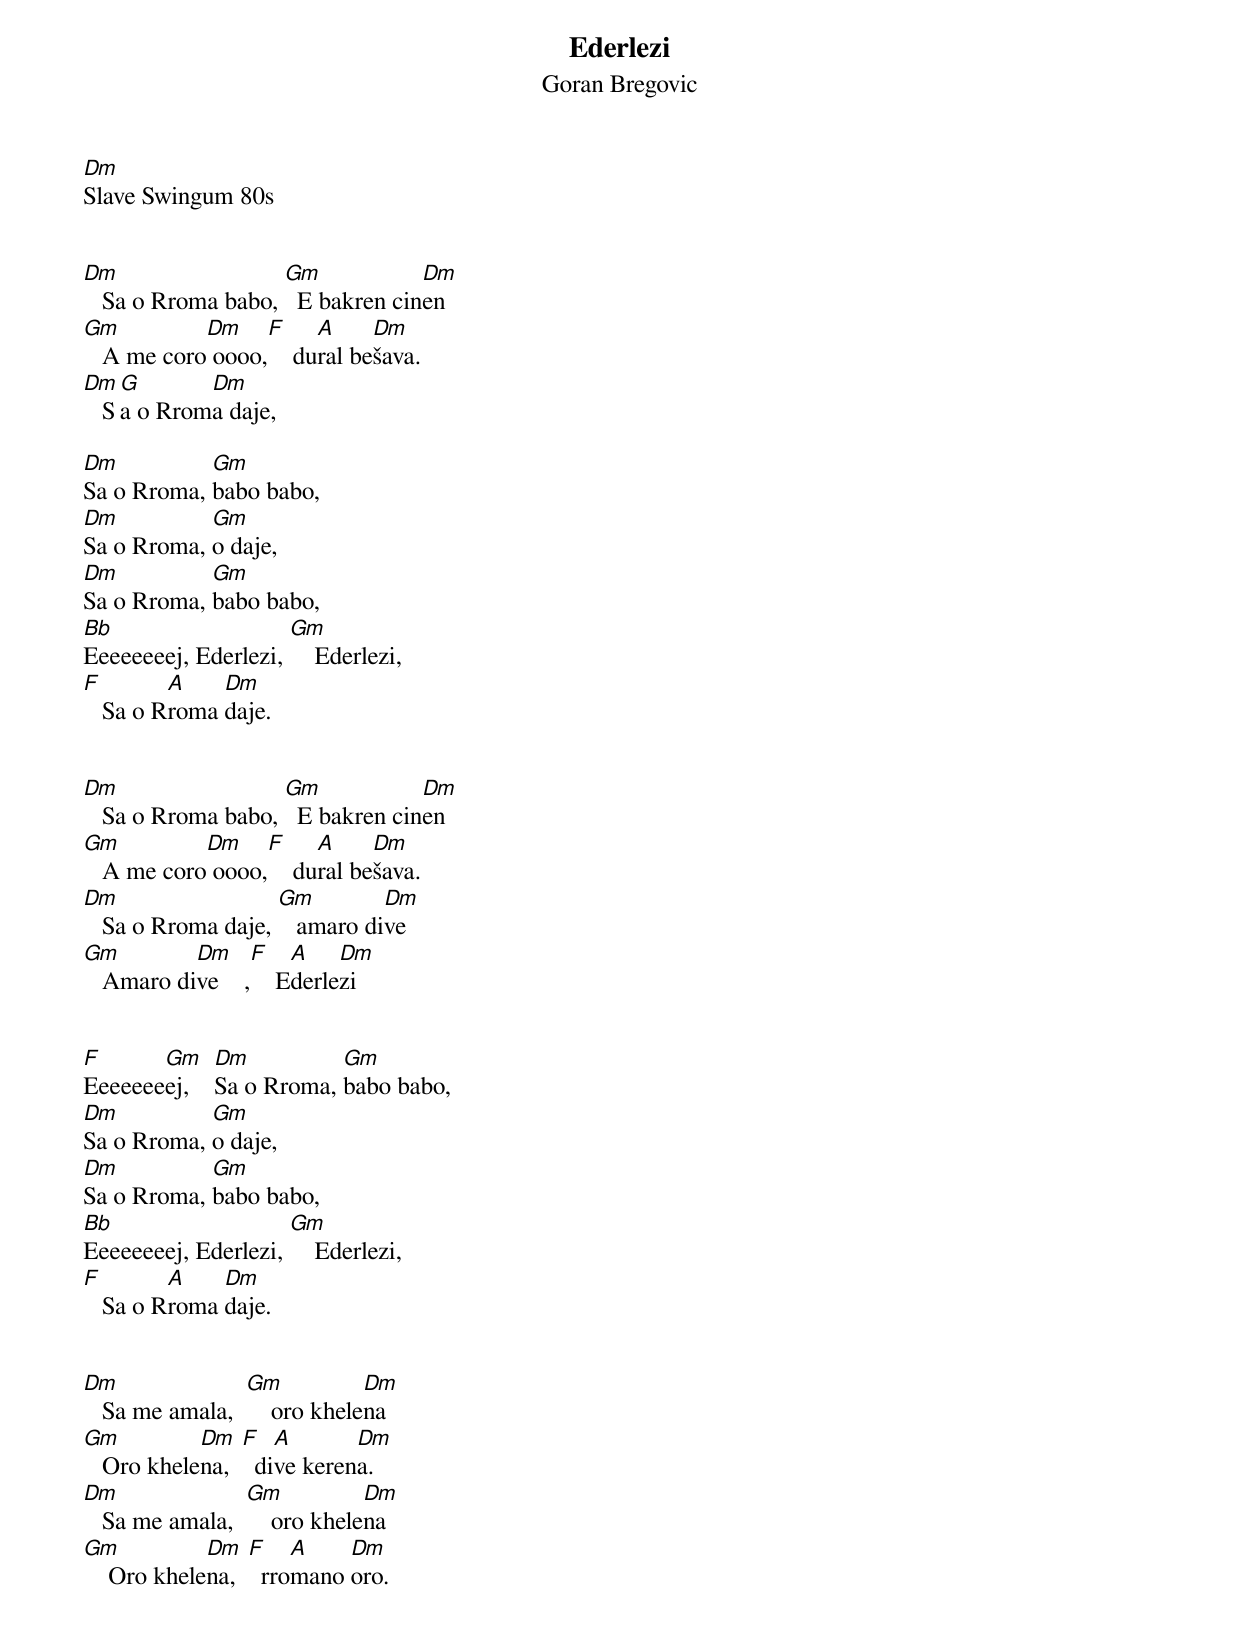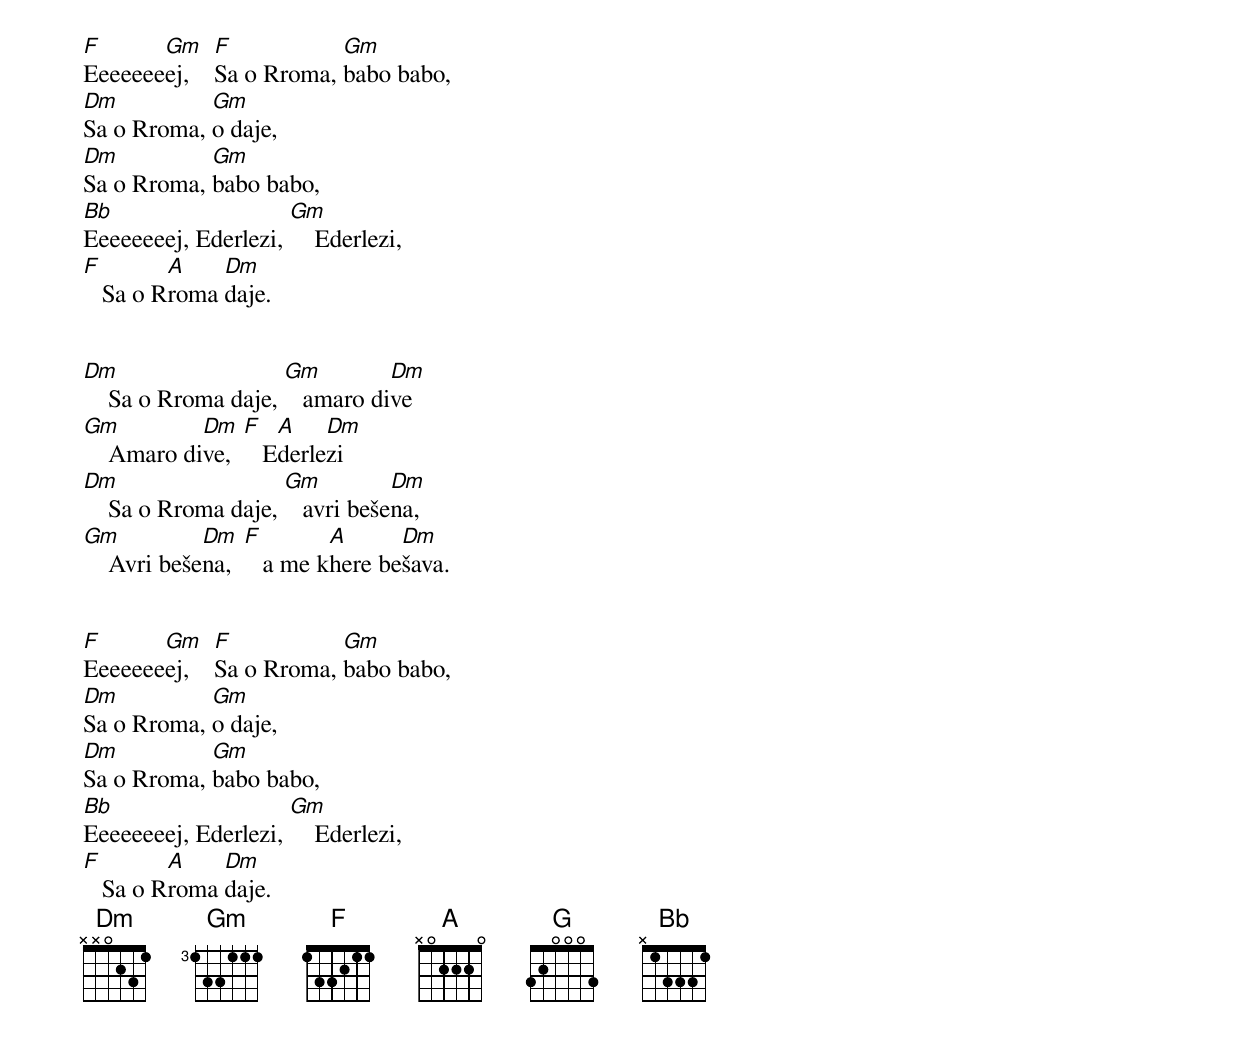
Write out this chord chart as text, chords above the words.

Ederlezi
Goran Bregovic
Dm
Slave Swingum 80s


Dm                  Gm            Dm
   Sa o Rroma babo,   E bakren cinen
Gm          Dm    F     A     Dm
   A me coro oooo,    dural bešava.
Dm  G       Dm
   Sa o Rroma daje,

Dm          Gm
Sa o Rroma, babo babo,
Dm          Gm
Sa o Rroma, o daje,
Dm          Gm
Sa o Rroma, babo babo,
Bb                   Gm
Eeeeeeeej, Ederlezi,     Ederlezi,
F        A    Dm
   Sa o Rroma daje.


Dm                  Gm            Dm
   Sa o Rroma babo,   E bakren cinen
Gm          Dm    F     A     Dm
   A me coro oooo,    dural bešava.
Dm                  Gm         Dm
   Sa o Rroma daje,    amaro dive
Gm         Dm     F    A    Dm
   Amaro dive    ,    Ederlezi


F      Gm     Dm          Gm
Eeeeeeeej,    Sa o Rroma, babo babo,
Dm          Gm
Sa o Rroma, o daje,
Dm          Gm
Sa o Rroma, babo babo,
Bb                   Gm
Eeeeeeeej, Ederlezi,     Ederlezi,
F        A    Dm
   Sa o Rroma daje.


Dm               Gm           Dm
   Sa me amala,      oro khelena
Gm          Dm   F   A       Dm
   Oro khelena,    dive kerena.
Dm               Gm           Dm
   Sa me amala,      oro khelena
Gm           Dm   F    A    Dm
    Oro khelena,    rromano oro.


F      Gm     F           Gm
Eeeeeeeej,    Sa o Rroma, babo babo,
Dm          Gm
Sa o Rroma, o daje,
Dm          Gm
Sa o Rroma, babo babo,
Bb                   Gm
Eeeeeeeej, Ederlezi,     Ederlezi,
F        A    Dm
   Sa o Rroma daje.


Dm                   Gm         Dm
    Sa o Rroma daje,    amaro dive
Gm          Dm   F   A    Dm
    Amaro dive,     Ederlezi
Dm                   Gm          Dm
    Sa o Rroma daje,    avri bešena,
Gm           Dm   F        A      Dm
    Avri bešena,     a me khere bešava.


F      Gm     F           Gm
Eeeeeeeej,    Sa o Rroma, babo babo,
Dm          Gm
Sa o Rroma, o daje,
Dm          Gm
Sa o Rroma, babo babo,
Bb                   Gm
Eeeeeeeej, Ederlezi,     Ederlezi,
F        A    Dm
   Sa o Rroma daje.
